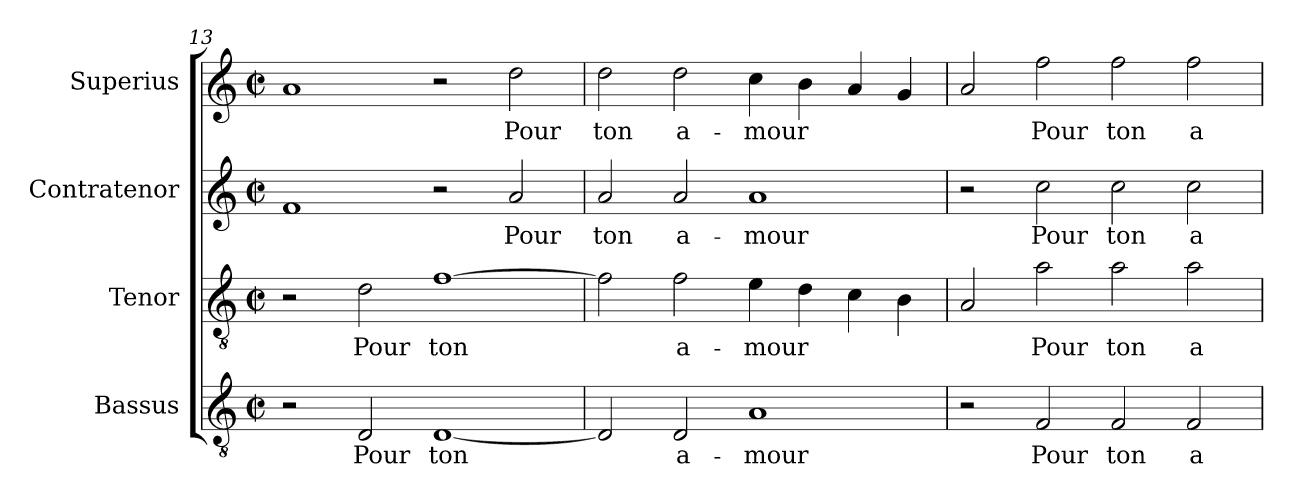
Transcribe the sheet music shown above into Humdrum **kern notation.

**kern	**text	**kern	**text	**kern	**text	**kern	**text
*part4	*part4	*part3	*part3	*part2	*part2	*part1	*part1
*staff4	*staff4	*staff3	*staff3	*staff2	*staff2	*staff1	*staff1
*I"Bassus	*	*I"Tenor	*	*I"Contratenor	*	*I"Superius	*
*	*	*I'T.	*	*	*	*I'S.	*
*clefGv2	*	*clefGv2	*	*clefG2	*	*clefG2	*
*k[]	*	*k[]	*	*k[]	*	*k[]	*
*C:	*	*C:	*	*C:	*	*C:	*
*M2/2	*	*M2/2	*	*M2/2	*	*M2/2	*
*met(c|)	*	*met(c|)	*	*met(c|)	*	*met(c|)	*
=13	=13	=13	=13	=13	=13	=13	=13
2r	.	2r	.	1f/	.	1a/	.
2D/	Pour	2d\	Pour	.	.	.	.
[1D/	ton	[1f\	ton	2r	.	2r	.
.	.	.	.	2a/	Pour	2dd\	Pour
=14	=14	=14	=14	=14	=14	=14	=14
2D/]	.	2f\]	.	2a/	ton	2dd\	ton
2D/	a-	2f\	a-	2a/	a-	2dd\	a-
1A/	-mour	4e\	-mour	1a/	-mour	4cc\	-mour
.	.	4d\	.	.	.	4b\	.
.	.	4c\	.	.	.	4a/	.
.	.	4B\	.	.	.	4g/	.
!!LO:PB:g=z
=15	=15	=15	=15	=15	=15	=15	=15
2r	.	2A/	.	2r	.	2a/	.
2F/	Pour	2a\	Pour	2cc\	Pour	2ff\	Pour
2F/	ton	2a\	ton	2cc\	ton	2ff\	ton
2F/	a-	2a\	a-	2cc\	a-	2ff\	a-
=	=	=	=	=	=	=	=
*-	*-	*-	*-	*-	*-	*-	*-
